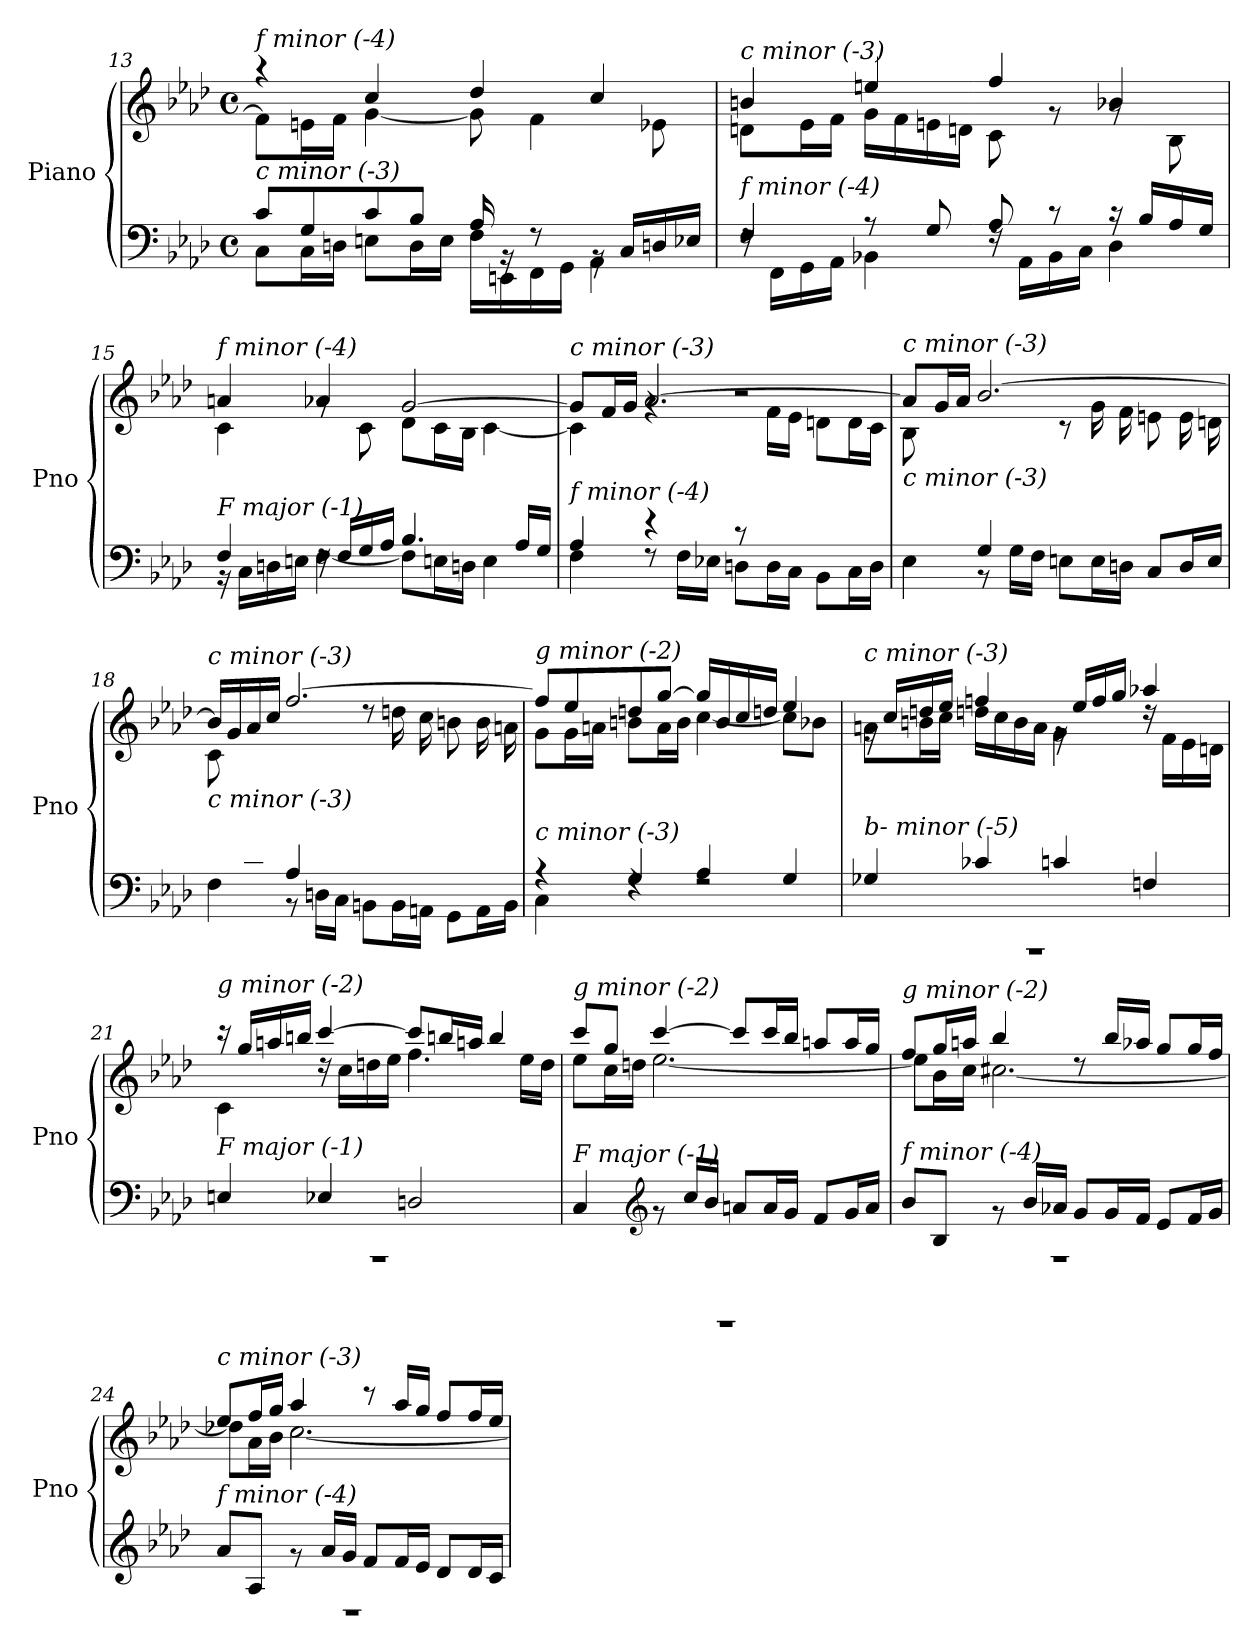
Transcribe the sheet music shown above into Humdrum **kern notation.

**kern	**kern
*part1	*part1
*staff2	*staff1
*I"Piano	*
*I'Pno	*
*clefF4	*clefG2
*k[b-e-a-d-]	*k[b-e-a-d-]
*M4/4	*M4/4
*met(c)	*met(c)
=13	=13
*^	*^
!	!	!LO:TX:i:t=f minor (-4)	!
!LO:TX:i:t=c minor (-3)	!	!	!
8c/L	8C\L	8f\L]	4raa
8G/	16C\L	16en\L	.
.	16Dn\JJ	16f\JJ	.
8c/	8En\L	4cc/	[4g\
8B-/J	16D\L	.	.
.	16E\JJ	.	.
16A-/	16F\LL	4dd-/	8g\]
16rBB	16EEn\	.	.
8r	16FF\	.	4f\
.	16GG\JJ	.	.
16rBB	4AA-\	4cc/	.
16C/LL	.	.	.
16Dn/	.	.	8e-X\
16E-X/JJ	.	.	.
=14	=14	=14	=14
!	!	!LO:TX:i:t=c minor (-3)	!
!LO:TX:i:t=f minor (-4)	!	!	!
4F/	16rF	4bn/	8dn\L
.	16FF\LL	.	.
.	16GG\	.	16e-\L
.	16AA-\JJ	.	16f\JJ
8r	4BB-X\	4een/	16g\LL
.	.	.	16f\
8G/	.	.	16en\
.	.	.	16dn\JJ
8A-/	16rF	4ff/	8c\
.	16AA-\LL	.	.
8r	16BB-\	.	8rg
.	16C\JJ	.	.
16r	4D-\	4b-X/	8rg
16B-/LL	.	.	.
16A-/	.	.	8B-\
16G/JJ	.	.	.
!!LO:PB:g=z	!!
=15	=15	=15	=15
!	!	!LO:TX:i:t=f minor (-4)	!
!LO:TX:i:t=F major (-1)	!	!	!
4F/	16r	4an/	4c\
.	16C\LL	.	.
.	16Dn\	.	.
.	16En\JJ	.	.
16rF	[4F\	4a-X/	8rg
16F/LL	.	.	.
16G/	.	.	8c\
16A-/JJ	.	.	.
4.B-/	8F\L]	[2g/	8d-\L
.	16En\L	.	16c\L
.	16Dn\JJ	.	16B-\JJ
.	4E\	.	[4c\
16A-/LL	.	.	.
16G/JJ	.	.	.
=16	=16	=16	=16
*	*	*	*^
!	!	!LO:TX:i:t=c minor (-3)	!	!
!LO:TX:i:t=f minor (-4)	!	!	!	!
4A-/	4F\	8g/L]	4c\]	2ryy
.	.	16f/L	.	.
.	.	16g/JJ	.	.
4r	8rF	[2.a-/	4rg	.
.	16F\LL	.	.	.
.	16E-X\JJ	.	.	.
8r	8Dn\L	.	2r	8ryy
4.ryy	16D\L	.	.	16f\LL
.	16C\JJ	.	.	16e-\JJ
.	8BB-\L	.	.	8dn\L
.	16C\L	.	.	16d\L
.	16D\JJ	.	.	16c\JJ
=17	=17	=17	=17	=17
!	!	!LO:TX:i:t=c minor (-3)	!	!
!LO:TX:i:t=c minor (-3)	!	!	!	!
*	*	*	*v	*v
8ryy	4E-\	8a-/L]	8B-\L
16B-/L	.	16g/L	4.ryy
16A-/JJ	.	16a-/JJ	.
4G/	8rBB	[2.b-/	.
.	16G\LL	.	.
.	16F\JJ	.	.
2ryy	8En\L	.	8r
.	16E\L	.	16g\LL
.	16Dn\JJ	.	16f\JJ
.	8C/L	.	8en\L
.	16D/L	.	16e\L
.	16E/JJ	.	16dn\JJ
!!LO:LB:g=z	!!
=18	=18	=18	=18
!	!	!LO:TX:i:t=c minor (-3)	!
!LO:TX:i:t=c minor (-3)	!	!	!
8ryy	4F\	16b-/LL]	8c\L
.	.	16g/	.
16c/L	.	16a-/	4.ryy
16B-/JJ	.	16cc/JJ	.
4A-/	8rBB	[2.ff/	.
.	16Dn\LL	.	.
.	16C\JJ	.	.
2ryy	8BBn\L	.	8rdd
.	16BB\L	.	16ddn\LL
.	16AAn\JJ	.	16cc\JJ
.	8GG\L	.	8bn\L
.	16AA\L	.	16b\L
.	16BB\JJ	.	16an\JJ
=19	=19	=19	=19
!	!	!LO:TX:i:t=g minor (-2)	!
!LO:TX:i:t=c minor (-3)	!	!	!
4r	4C\	8ff/L]	8g\L
.	.	8ee-/	16g\L
.	.	.	16an\JJ
4G/	4rF	8ddn/	8bn\L
.	.	[8gg/J	16a\L
.	.	.	16b\JJ
4A-/	2rF	16gg/LL]	[4cc\
.	.	16b/	.
.	.	16cc/	.
.	.	16ddn/JJ	.
4G/	.	4ee-/	8cc\L]
.	.	.	8b-X\J
!!LO:LB:g=z	!!
=20	=20	=20	=20
!	!	!LO:TX:i:t=c minor (-3)	!
!LO:TX:i:t=b- minor (-5)	!	!	!
1rAAA	4G-Xi/	16rg	8an\L
.	.	16cc/LL	.
.	.	16ddn/	16bn\L
.	.	16ee-/JJ	16cc\JJ
.	4c-Xi/	4ffn/	16ddn\LL
.	.	.	16cc\
.	.	.	16b\
.	.	.	16a\JJ
.	4c/	16rg	4g\
.	.	16ee-/LL	.
.	.	16ff/	.
.	.	16gg/JJ	.
.	4Fn/	4aa-X/	16rdd
.	.	.	16f\LL
.	.	.	16e-\
.	.	.	16dn\JJ
=21	=21	=21	=21
!	!	!LO:TX:i:t=g minor (-2)	!
!LO:TX:i:t=F major (-1)	!	!	!
1rAAA	4En/	16r	4c\
.	.	16gg/LL	.
.	.	16aan/	.
.	.	16bbn/JJ	.
.	4E-X/	[4ccc/	16rdd
.	.	.	16cc\LL
.	.	.	16ddn\
.	.	.	16ee-\JJ
.	2Dn/	8ccc/L]	4.ff\
.	.	16bbn/L	.
.	.	16aan/JJ	.
.	.	4bb/	.
.	.	.	16ee-\LL
.	.	.	16dd\JJ
!!LO:LB:g=z	!!
=22	=22	=22	=22
!	!	!LO:TX:i:t=g minor (-2)	!
!LO:TX:i:t=F major (-1)	!	!	!
1rCCCC	4C/	8ccc/L	8ee-\L
.	.	8gg/J	16cc\L
.	.	.	16ddn\JJ
*clefG2	*	*	*
.	8r	[4ccc/	[2.ee-\
.	16cc/LL	.	.
.	16b-/JJ	.	.
.	8an/L	8ccc/L]	.
.	16a/L	16ccc/L	.
.	16g/JJ	16bb-/JJ	.
.	8f/L	8aan/L	.
.	16g/L	16aa/L	.
.	16a/JJ	16gg/JJ	.
=23	=23	=23	=23
!	!	!LO:TX:i:t=g minor (-2)	!
!LO:TX:i:t=f minor (-4)	!	!	!
1rF	8b-/L	8ff/L	8ee-\L]
.	8B-/J	16gg/L	16b-\L
.	.	16aan/JJ	16cc\JJ
.	8rg	4bb-/	[2.cc#Xi\
.	16b-/LL	.	.
.	16a-X/JJ	.	.
.	8g/L	8rdd	.
.	16g/L	16bb-/LL	.
.	16f/JJ	16aa-X/JJ	.
.	8e-/L	8gg/L	.
.	16f/L	16gg/L	.
.	16g/JJ	16ff/JJ	.
=24	=24	=24	=24
!	!	!LO:TX:i:t=c minor (-3)	!
!LO:TX:i:t=f minor (-4)	!	!	!
1rD	8a-/L	8ee-/L	8dd-X\L]
.	8A-/J	16ff/L	16a-\L
.	.	16gg/JJ	16b-\JJ
.	8rg	4aa-/	[2.cc\
.	16a-/LL	.	.
.	16g/JJ	.	.
.	8f/L	8r	.
.	16f/L	16aa-/LL	.
.	16e-/JJ	16gg/JJ	.
.	8d-/L	8ff/L	.
.	16d-/L	16ff/L	.
.	16c/JJ	16ee-/JJ	.
*v	*v	*	*
*	*v	*v
=	=
*-	*-
